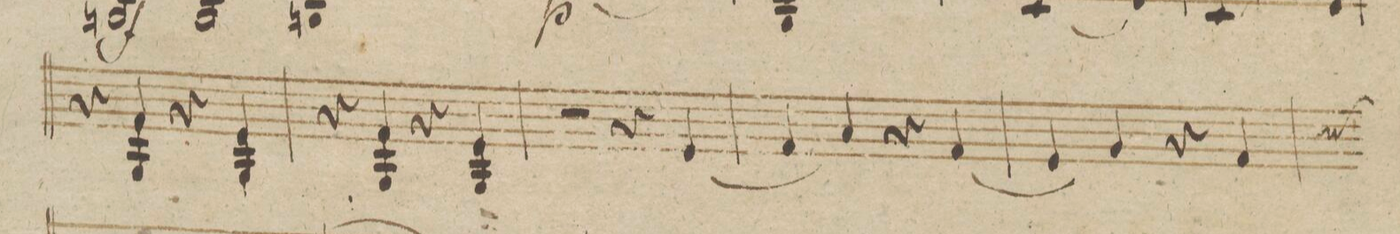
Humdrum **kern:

**kern	**dynam
*I"Violino 2do	*
*clefG2	*
*k[b-]	*
*met(c)	*
*M4/4	*
4r	.
4f/ 4G/	.
4r	.
4e/ 4G/	.
=53	=53
4r	.
4f/ 4G/	.
4r	.
4e/ 4G/	.
=54	=54
2r	.
4r	.
(<4e/	.
=55	=55
4f/	.
4a/)	.
4r	.
(<4f/	.
=56	=56
4e/	.
4g/)	.
4r	.
4f/	.
*custos:cc	*
=57	=57
*-	*-
